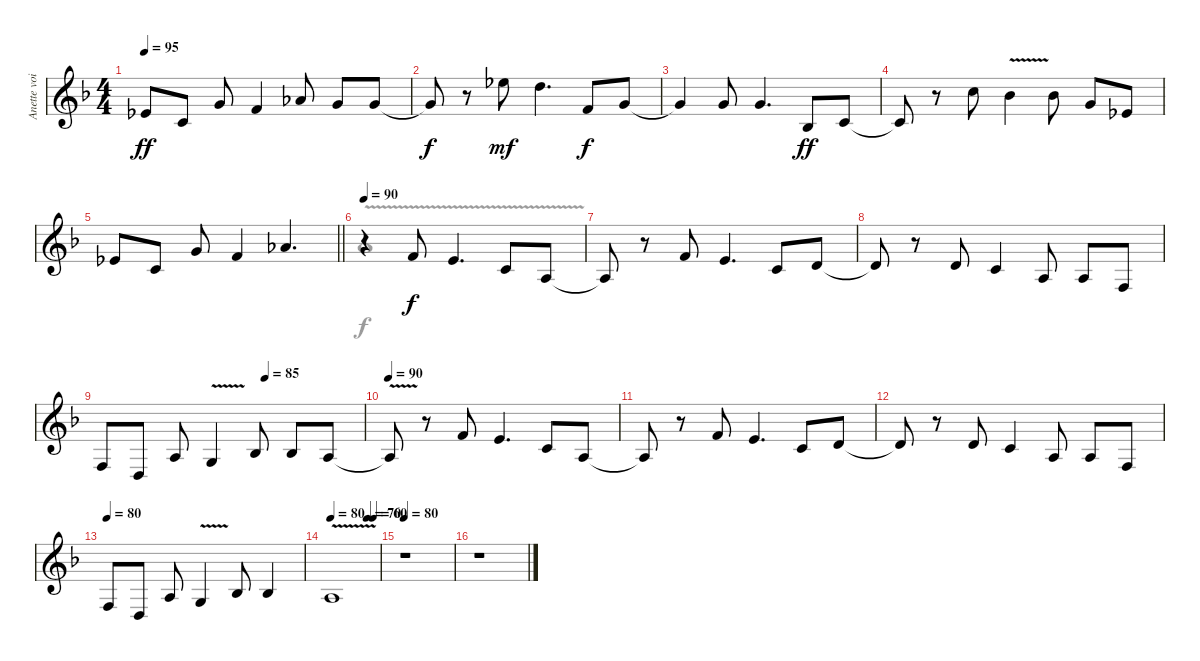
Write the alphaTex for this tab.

\track ("Anette voice" "Anette voi") {instrument flute}
\staff {score}
\tuning (E4 B3 G3 D3 A2 E2) {hide}
\voice
\ts (4 4)
\tempo 95
\clef g2
\ks f
13.4.8{dy ff} 15.5.8 12.3.8 15.4.4 13.3.8 12.3.8 12.3.8 |
12.3{t}.8{dy f} r.8 11.1.8{dy mf} 10.1.4{d} 6.2.8{dy f} 8.2.8 |
8.2{t}.4 8.2.8 8.2.4{d} 3.3.8{dy ff} 5.3.8 |
5.3{t}.8 r.8 13.2.8 15.3{v}.4 15.3.8 12.3.8 13.4.8 |
\barLineRight lightlight
13.4.8 15.5.8 12.3.8 15.4.4 13.3.4{d} |
\tempo 90
r.4 1.1.8{dy f} 0.1.4{d} 5.3.8 2.3.8 |
2.3{t}.8 r.8 1.1.8 0.1.4{d} 5.3.8 7.3.8 |
7.3{t}.8 r.8 3.2.8 1.2.4 2.3.8 2.3.8 3.4.8 |
\tempo (85 0.625)
3.4.8 0.4.8 7.4.8 5.4{v}.4 3.3.8 3.3.8 2.3.8 |
\tempo 90
2.3{v t}.8 r.8 1.1.8 0.1.4{d} 5.3.8 2.3.8 |
2.3{t}.8 r.8 1.1.8 0.1.4{d} 5.3.8 7.3.8 |
7.3{t}.8 r.8 3.2.8 1.2.4 2.3.8 2.3.8 3.4.8 |
\tempo 80
3.4.8 0.4.8 7.4.8 5.4{v}.4 3.3.8 3.3.4 |
\tempo 80
\tempo (60 0.875)
\tempo (70 0.75)
2.3{v}.1{volume 0} |
\tempo 80
r.1 |
r.1
\voice
\clef g2
\ottava regular
\simile none
\ks f
|
|
|
|
\barLineRight lightlight
|
14.3{v}.1 |
|
|
|
|
|
|
|
|
|
